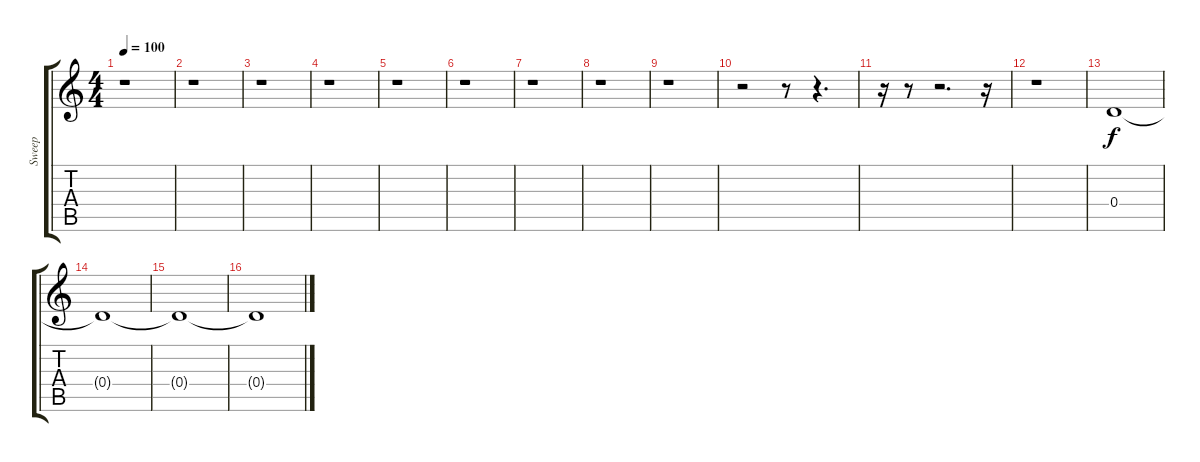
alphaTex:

\track ("Sweep" "Sweep") {instrument overdrivenguitar}
\staff {score tabs}
\tuning (E4 B3 G3 D3 A2 E2) {hide}
\ts (4 4)
\tempo 100
\clef g2
\ks c
r.1{dy f} |
r.1 |
r.1 |
r.1 |
r.1 |
r.1 |
r.1 |
r.1 |
r.1 |
r.2 r.8 r.4{d} |
r.16 r.8 r.2{d} r.16 |
r.1 |
0.4.1 |
0.4{t}.1 |
0.4{t}.1 |
0.4{t}.1
